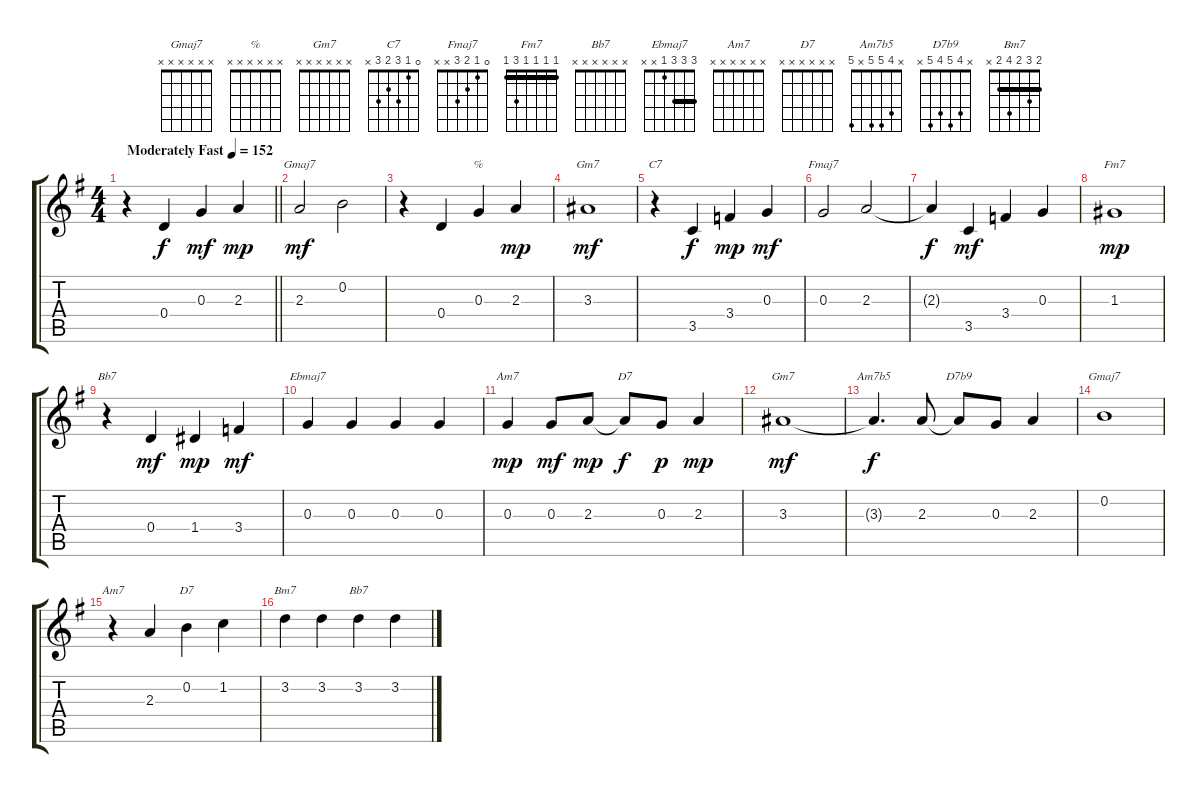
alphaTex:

\track "" {instrument acousticguitarnylon}
\staff {score tabs}
\tuning (E4 B3 G3 D3 A2 E2) {hide}
\chord ("Gmaj7" x 3 4 4 x 3)
\chord ("%" x x x x x x)
\chord ("Gm7" 3 3 3 3 5 3) {barre 3}
\chord ("C7" 0 1 3 2 3 x)
\chord ("Fmaj7" 0 1 2 3 x x)
\chord ("Fm7" 1 1 1 1 3 1) {barre 1}
\chord ("Bb7" 1 3 1 3 1 x) {barre 1}
\chord ("Ebmaj7" 3 3 3 1 x x) {barre 3}
\chord ("Am7" 0 1 0 2 0 x)
\chord ("D7" 2 1 2 0 x x)
\chord ("Gm7" x x x x x x)
\chord ("Am7b5" x 4 5 5 x 5)
\chord ("D7b9" x 4 5 4 5 x)
\chord ("Gmaj7" x x x x x x)
\chord ("Am7" x x x x x x)
\chord ("D7" x x x x x x)
\chord ("Bm7" 2 3 2 4 2 x) {barre 2}
\chord ("Bb7" x x x x x x)
\ts (4 4)
\tempo (152 "Moderately Fast")
\clef g2
\barLineRight lightlight
\ks g
r.4{dy f instrument acousticguitarnylon} 0.4.4 0.3.4{dy mf} 2.3.4{dy mp} |
2.3.2{ch "Gmaj7" dy mf} 0.2.2 |
r.4 0.4.4 0.3.4{ch "%"} 2.3.4{dy mp} |
3.3.1{ch "Gm7" dy mf} |
r.4{ch "C7"} 3.5.4{dy f} 3.4.4{dy mp} 0.3.4{dy mf} |
0.3.2{ch "Fmaj7"} 2.3.2 |
2.3{t}.4{dy f} 3.5.4{dy mf} 3.4.4 0.3.4 |
1.3.1{ch "Fm7" dy mp} |
r.4{ch "Bb7"} 0.4.4{dy mf} 1.4.4{dy mp} 3.4.4{dy mf} |
0.3.4{ch "Ebmaj7"} 0.3.4 0.3.4 0.3.4 |
0.3.4{ch "Am7" dy mp} 0.3.8{dy mf} 2.3.8{dy mp} 2.3{t}.8{ch "D7" dy f} 0.3.8{dy p} 2.3.4{dy mp} |
3.3.1{ch "Gm7" dy mf} |
3.3{t}.4{d ch "Am7b5" dy f} 2.3.8 2.3{t}.8{ch "D7b9"} 0.3.8 2.3.4 |
0.2.1{ch "Gmaj7"} |
r.4{ch "Am7"} 2.3.4 0.2.4{ch "D7"} 1.2.4 |
3.2.4{ch "Bm7"} 3.2.4 3.2.4{ch "Bb7"} 3.2.4
